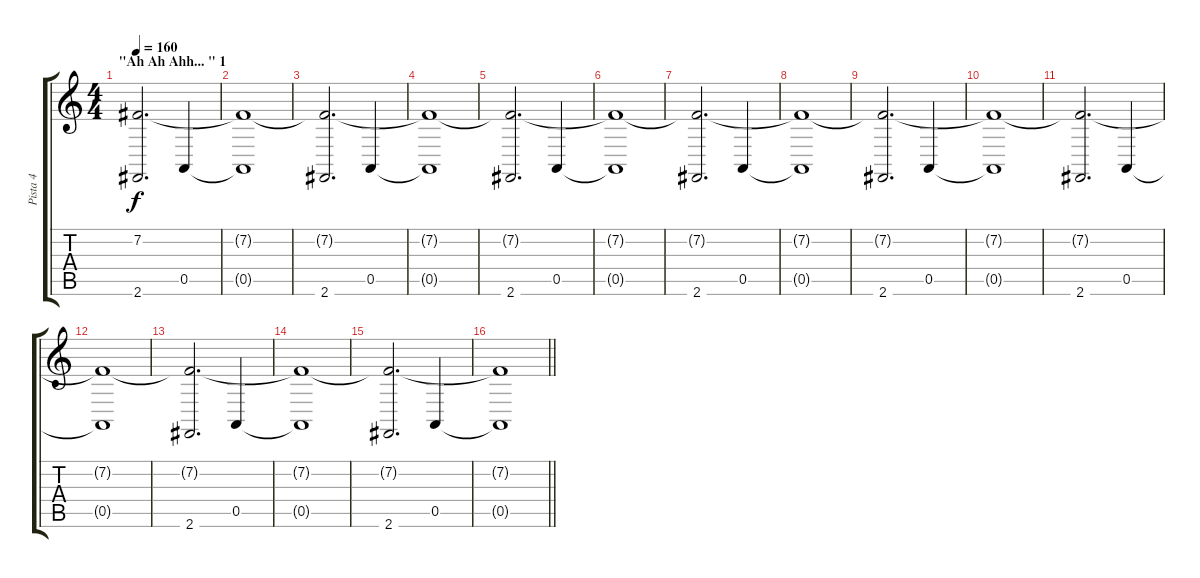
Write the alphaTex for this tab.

\track ("Pista 4" "Pista 4") {instrument pad2warm}
\staff {score tabs}
\tuning (E4 B3 G3 D3 A2 E2) {hide}
\ts (4 4)
\section ("" "\"Ah Ah Ahh... \" 1")
\tempo 160
\clef g2
\ks c
(7.2{t} 2.6).2{d dy f} 0.5.4 |
(7.2{t} 0.5{t}).1 |
(7.2{t} 2.6).2{d} 0.5.4 |
(7.2{t} 0.5{t}).1 |
(7.2{t} 2.6).2{d} 0.5.4 |
(7.2{t} 0.5{t}).1 |
(7.2{t} 2.6).2{d} 0.5.4 |
(7.2{t} 0.5{t}).1 |
(7.2{t} 2.6).2{d} 0.5.4 |
(7.2{t} 0.5{t}).1 |
(7.2{t} 2.6).2{d} 0.5.4 |
(7.2{t} 0.5{t}).1 |
(7.2{t} 2.6).2{d} 0.5.4 |
(7.2{t} 0.5{t}).1 |
(7.2{t} 2.6).2{d} 0.5.4 |
\barLineRight lightlight
(7.2{t} 0.5{t}).1
